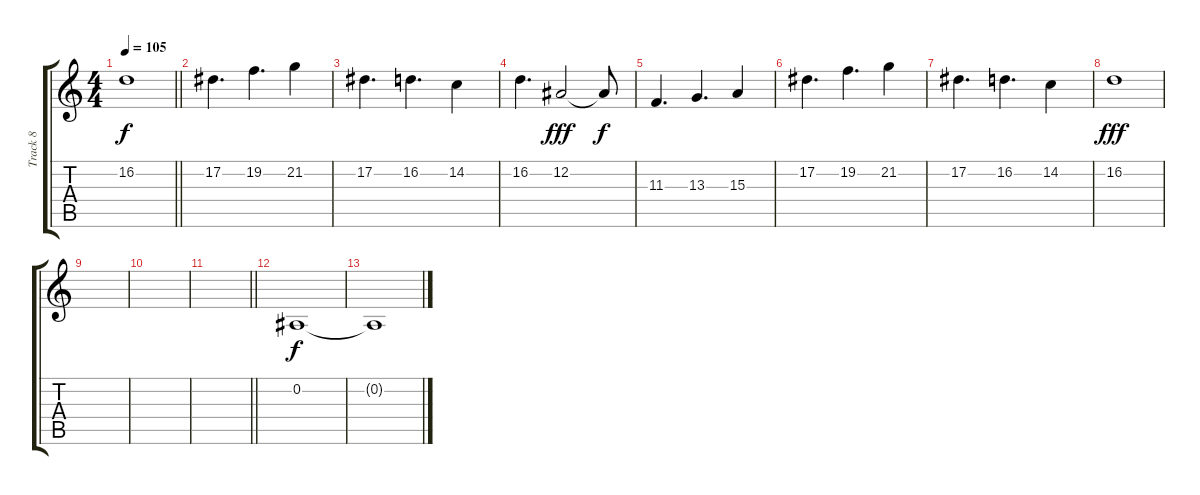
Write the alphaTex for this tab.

\track ("Track 8" "Track 8") {instrument violin}
\staff {score tabs}
\tuning (Eb4 Bb3 Gb3 Db3 Ab2 Eb2) {hide}
\ts (4 4)
\tempo 105
\clef g2
\barLineRight lightlight
\ks c
16.2{t}.1{dy f} |
17.2.4{d} 19.2.4{d} 21.2.4 |
17.2.4{d} 16.2.4{d} 14.2.4 |
16.2.4{d} 12.2.2{dy fff} 12.2{t}.8{dy f} |
11.3.4{d} 13.3.4{d} 15.3.4 |
17.2.4{d} 19.2.4{d} 21.2.4 |
17.2.4{d} 16.2.4{d} 14.2.4 |
16.2.1{dy fff} |
|
|
\barLineRight lightlight
|
0.2.1{dy f} |
0.2{t}.1
